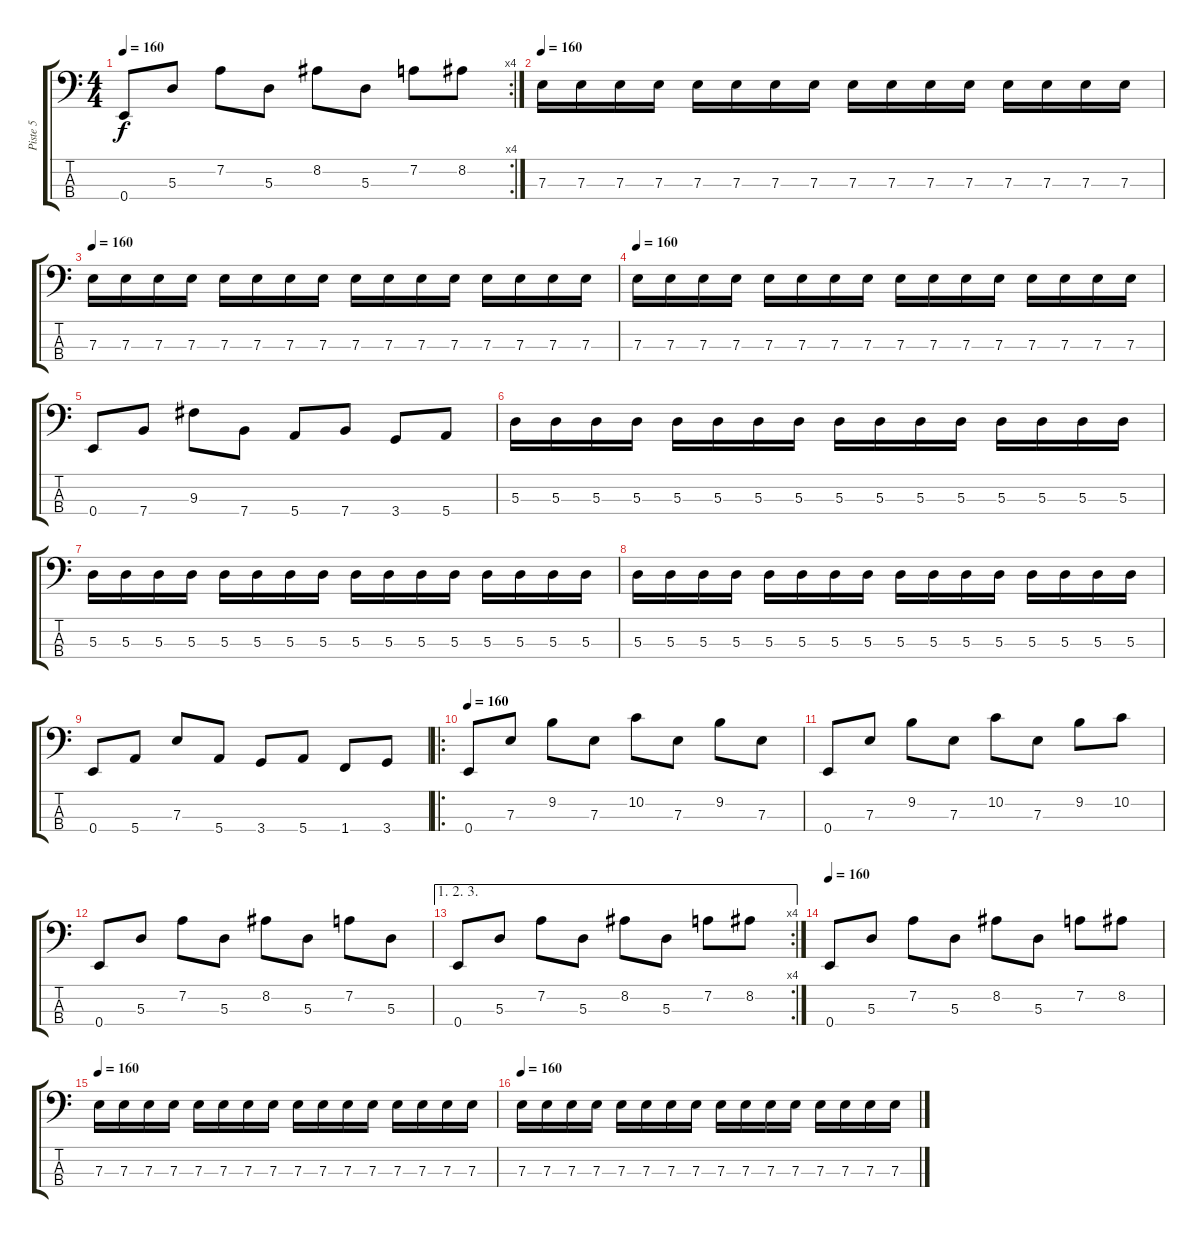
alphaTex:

\track ("Piste 5" "Piste 5") {instrument electricbassfinger}
\staff {score tabs}
\tuning (G2 D2 A1 E1) {hide}
\rc 4
\ts (4 4)
\tempo 160
\clef f4
\ks c
0.4.8{dy f} 5.3.8 7.2.8 5.3.8 8.2.8 5.3.8 7.2.8 8.2.8 |
\tempo 160
7.3.16 7.3.16 7.3.16 7.3.16 7.3.16 7.3.16 7.3.16 7.3.16 7.3.16 7.3.16 7.3.16 7.3.16 7.3.16 7.3.16 7.3.16 7.3.16 |
\tempo 160
7.3.16 7.3.16 7.3.16 7.3.16 7.3.16 7.3.16 7.3.16 7.3.16 7.3.16 7.3.16 7.3.16 7.3.16 7.3.16 7.3.16 7.3.16 7.3.16 |
\tempo 160
7.3.16 7.3.16 7.3.16 7.3.16 7.3.16 7.3.16 7.3.16 7.3.16 7.3.16 7.3.16 7.3.16 7.3.16 7.3.16 7.3.16 7.3.16 7.3.16 |
0.4.8 7.4.8 9.3.8 7.4.8 5.4.8 7.4.8 3.4.8 5.4.8 |
5.3.16 5.3.16 5.3.16 5.3.16 5.3.16 5.3.16 5.3.16 5.3.16 5.3.16 5.3.16 5.3.16 5.3.16 5.3.16 5.3.16 5.3.16 5.3.16 |
5.3.16 5.3.16 5.3.16 5.3.16 5.3.16 5.3.16 5.3.16 5.3.16 5.3.16 5.3.16 5.3.16 5.3.16 5.3.16 5.3.16 5.3.16 5.3.16 |
5.3.16 5.3.16 5.3.16 5.3.16 5.3.16 5.3.16 5.3.16 5.3.16 5.3.16 5.3.16 5.3.16 5.3.16 5.3.16 5.3.16 5.3.16 5.3.16 |
0.4.8 5.4.8 7.3.8 5.4.8 3.4.8 5.4.8 1.4.8 3.4.8 |
\ro
\tempo 160
0.4.8 7.3.8 9.2.8 7.3.8 10.2.8 7.3.8 9.2.8 7.3.8 |
0.4.8 7.3.8 9.2.8 7.3.8 10.2.8 7.3.8 9.2.8 10.2.8 |
0.4.8 5.3.8 7.2.8 5.3.8 8.2.8 5.3.8 7.2.8 5.3.8 |
\ae (1 2 3)
\rc 4
0.4.8 5.3.8 7.2.8 5.3.8 8.2.8 5.3.8 7.2.8 8.2.8 |
\tempo 160
0.4.8 5.3.8 7.2.8 5.3.8 8.2.8 5.3.8 7.2.8 8.2.8 |
\tempo 160
7.3.16 7.3.16 7.3.16 7.3.16 7.3.16 7.3.16 7.3.16 7.3.16 7.3.16 7.3.16 7.3.16 7.3.16 7.3.16 7.3.16 7.3.16 7.3.16 |
\tempo 160
7.3.16 7.3.16 7.3.16 7.3.16 7.3.16 7.3.16 7.3.16 7.3.16 7.3.16 7.3.16 7.3.16 7.3.16 7.3.16 7.3.16 7.3.16 7.3.16
